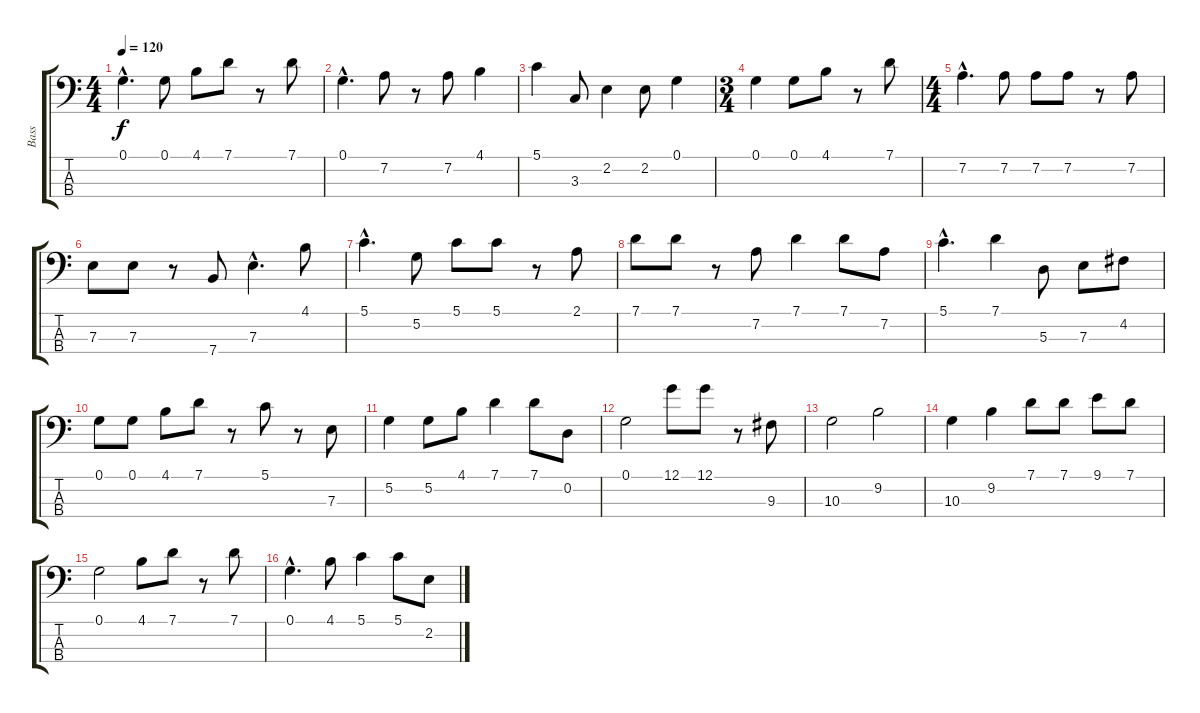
\track ("Bass         " "Bass      ") {instrument electricbassfinger}
\staff {score tabs}
\tuning (G2 D2 A1 E1) {hide}
\ts (4 4)
\tempo 120
\clef f4
\ks c
0.1{hac}.4{d dy f} 0.1.8 4.1.8 7.1.8 r.8 7.1.8 |
0.1{hac}.4{d} 7.2.8 r.8 7.2.8 4.1.4 |
5.1.4 3.3.8 2.2.4 2.2.8 0.1.4 |
\ts (3 4)
0.1.4 0.1.8 4.1.8 r.8 7.1.8 |
\ts (4 4)
7.2{hac}.4{d} 7.2.8 7.2.8 7.2.8 r.8 7.2.8 |
7.3.8 7.3.8 r.8 7.4.8 7.3{hac}.4{d} 4.1.8 |
5.1{hac}.4{d} 5.2.8 5.1.8 5.1.8 r.8 2.1.8 |
7.1.8 7.1.8 r.8 7.2.8 7.1.4 7.1.8 7.2.8 |
5.1{hac}.4{d} 7.1.4 5.3.8 7.3.8 4.2.8 |
0.1.8 0.1.8 4.1.8 7.1.8 r.8 5.1.8 r.8 7.3.8 |
5.2.4 5.2.8 4.1.8 7.1.4 7.1.8 0.2.8 |
0.1.2 12.1.8 12.1.8 r.8 9.3.8 |
10.3.2 9.2.2 |
10.3.4 9.2.4 7.1.8 7.1.8 9.1.8 7.1.8 |
0.1.2 4.1.8 7.1.8 r.8 7.1.8 |
0.1{hac}.4{d} 4.1.8 5.1.4 5.1.8 2.2.8
